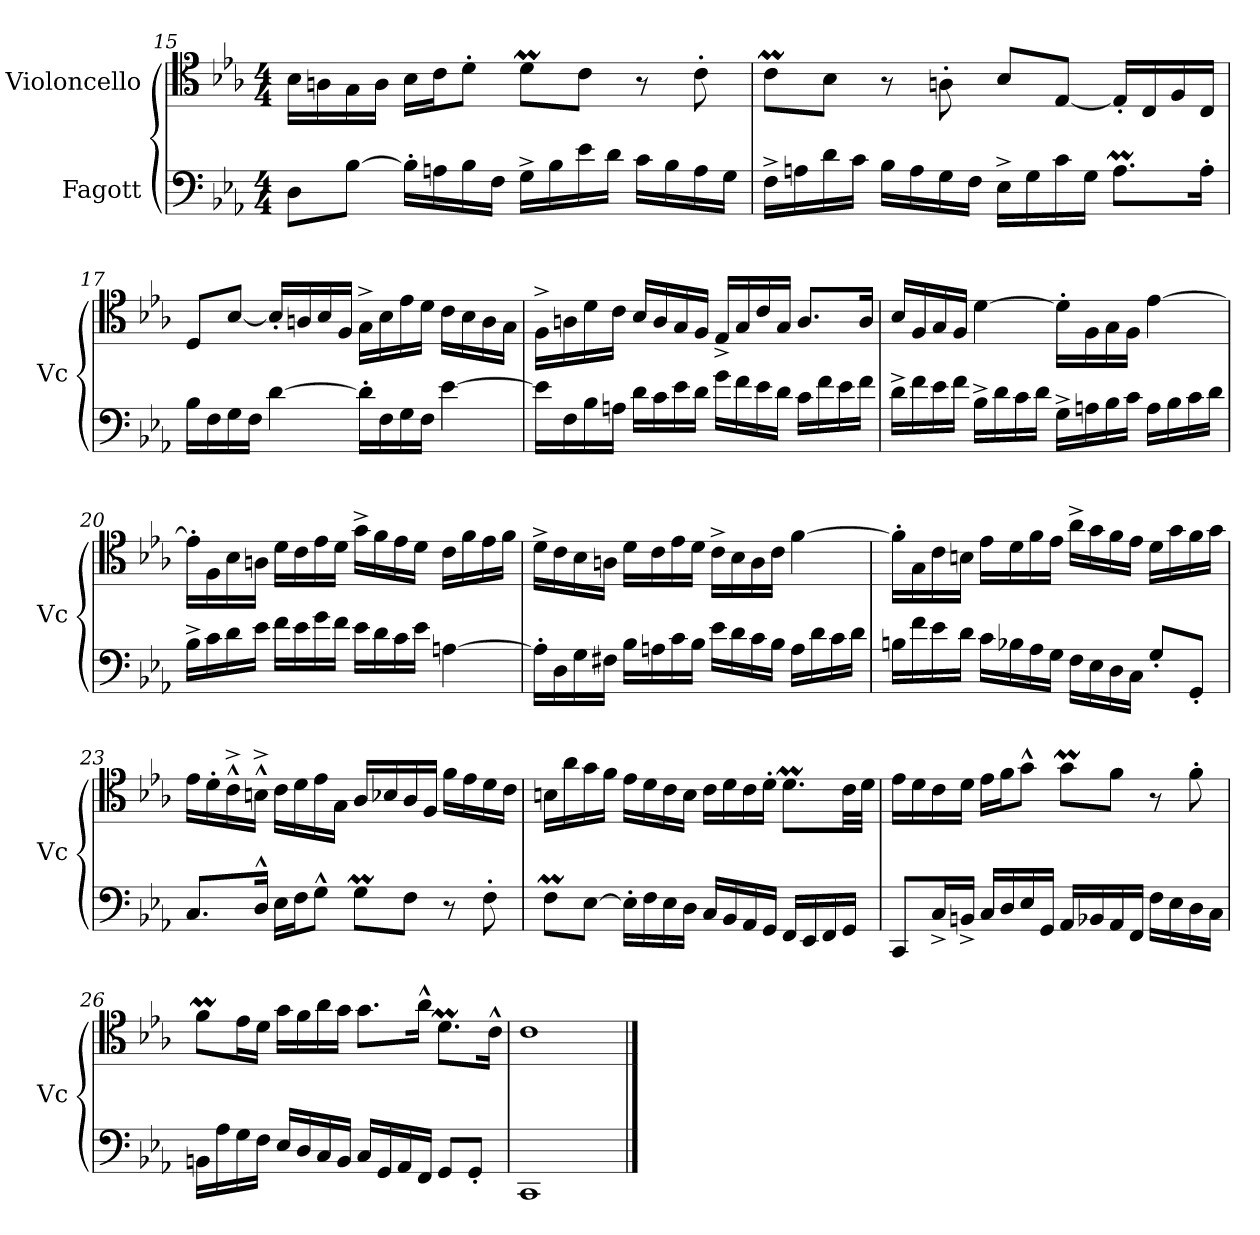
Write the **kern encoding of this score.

**kern	**kern
*part2	*part1
*staff2	*staff1
*I"Fagott	*I"Violoncello
*	*I'Vc
!!LO:PB:g=z
*clefF4	*clefC4
*k[b-e-a-]	*k[b-e-a-]
*M4/4	*M4/4
=15	=15
8D\L	16B-\LL
.	16An\
[8B-\J	16G\
.	16A\JJ
16B-'\LL]	16B-\LL
16An\	16c\J
16B-\	8d'\J
16F\JJ	.
16G^\LL	8dm\L
16B-\	.
16e-\	8c\J
16d\JJ	.
16c\LL	8r
16B-\	.
16A\	8c'\
16G\JJ	.
=16	=16
16F^\LL	8cM\L
16An\	.
16d\	8B-\J
16c\JJ	.
16B-\LL	8r
16A\	.
16G\	8An'\
16F\JJ	.
16E-^\LL	8B-/L
16G\	.
16c\	[8E-/J
16G\JJ	.
8.Am\L	16E-'/LL]
.	16C/
.	16F/
16A'\Jk	16C/JJ
=17	=17
16B-\LL	8D/L
16F\	.
16G\	[8B-/J
16F\JJ	.
[4d\	16B-'/LL]
.	16An/
.	16B-/
.	16F/JJ
16d'\LL]	16G^\LL
16F\	16B-\
16G\	16e-\
16F\JJ	16d\JJ
[4e-\	16c\LL
.	16B-\
.	16A\
.	16G\JJ
!!LO:LB:g=z
=18	=18
16e-\LL]	16F^\LL
16F\	16An\
16B-\	16d\
16An\JJ	16c\JJ
16d\LL	16B-/LL
16c\	16A/
16e-\	16G/
16d\JJ	16F/JJ
16g\LL	16E-^/LL
16f\	16G/
16e-\	16c/
16d\JJ	16G/JJ
16c\LL	8.A/L
16f\	.
16e-\	.
16f\JJ	16A/Jk
=19	=19
16d^\LL	16B-/LL
16f\	16F/
16e-\	16G/
16f\JJ	16F/JJ
16B-^\LL	[4d\
16d\	.
16c\	.
16d\JJ	.
16G^\LL	16d'\LL]
16An\	16F\
16B-\	16G\
16c\JJ	16F\JJ
16A\LL	[4e-\
16B-\	.
16c\	.
16d\JJ	.
!!LO:LB:g=z
=20	=20
16B-^\LL	16e-'\LL]
16c\	16F\
16d\	16B-\
16e-\JJ	16An\JJ
16f\LL	16d\LL
16e-\	16c\
16g\	16e-\
16f\JJ	16d\JJ
16e-\LL	16g^\LL
16d\	16f\
16c\	16e-\
16e-\JJ	16d\JJ
[4An\	16c\LL
.	16f\
.	16e-\
.	16f\JJ
=21	=21
16A'\LL]	16d^\LL
16D\	16c\
16G\	16B-\
16F#X\JJ	16An\JJ
16B-\LL	16d\LL
16An\	16c\
16c\	16e-\
16B-\JJ	16d\JJ
16e-\LL	16c^\LL
16d\	16B-\
16c\	16A\
16B-\JJ	16c\JJ
16A\LL	[4f\
16d\	.
16c\	.
16d\JJ	.
!!LO:LB:g=z
=22	=22
16Bn\LL	16f'\LL]
16f\	16G\
16e-\	16c\
16d\JJ	16Bn\JJ
16c\LL	16e-\LL
16B-X\	16d\
16A-\	16f\
16G\JJ	16e-\JJ
16F\LL	16a-^\LL
16E-\	16g\
16D\	16f\
16C\JJ	16e-\JJ
8G'/L	16d\LL
.	16g\
8GG'/J	16f\
.	16g\JJ
=23	=23
8.C/L	16e-\LL
.	16d'\
.	16c^^^\
16D^^/Jk	16Bn^^^\JJ
16E-\LL	16c\LL
16F\J	16d\
8G^^\J	16e-\
.	16G\JJ
8Gm\L	16A-/LL
.	16B-X/
8F\J	16A-/
.	16F/JJ
8r	16f\LL
.	16e-\
8F'\	16d\
.	16c\JJ
=24	=24
8FM\L	16Bn\LL
.	16a-\
[8E-\J	16g\
.	16f\JJ
16E-'\LL]	16e-\LL
16F\	16d\
16E-\	16c\
16D\JJ	16B\JJ
16C/LL	16c\LL
16BB-/	16d\
16AA-/	16c\
16GG/JJ	16d'\JJ
16FF/LL	8.dm\L
16EE-/	.
16FF/	.
16GG/JJ	32c\LL
.	32d\JJJ
!!LO:LB:g=z
=25	=25
8CC/L	16e-\LL
.	16d\
16C^/L	16c\
16BBn^/JJ	16d\JJ
16C/LL	16e-\LL
16D/	16f\J
16E-/	8g^^\J
16GG/JJ	.
16AA-/LL	8gm\L
16BB-X/	.
16AA-/	8f\J
16FF/JJ	.
16F\LL	8r
16E-\	.
16D\	8f'\
16C\JJ	.
=26	=26
16BBn\LL	8fM\L
16A-\	.
16G\	16e-\L
16F\JJ	16d\JJ
16E-/LL	16g\LL
16D/	16f\
16C/	16a-\
16BB/JJ	16g\JJ
16C/LL	8.g\L
16GG/	.
16AA-/	.
16FF/JJ	16a-^^\Jk
8GG/L	8.dm\L
8GG'/J	.
.	16c^^\Jk
=27	=27
1CC	1c
==	==
*-	*-
